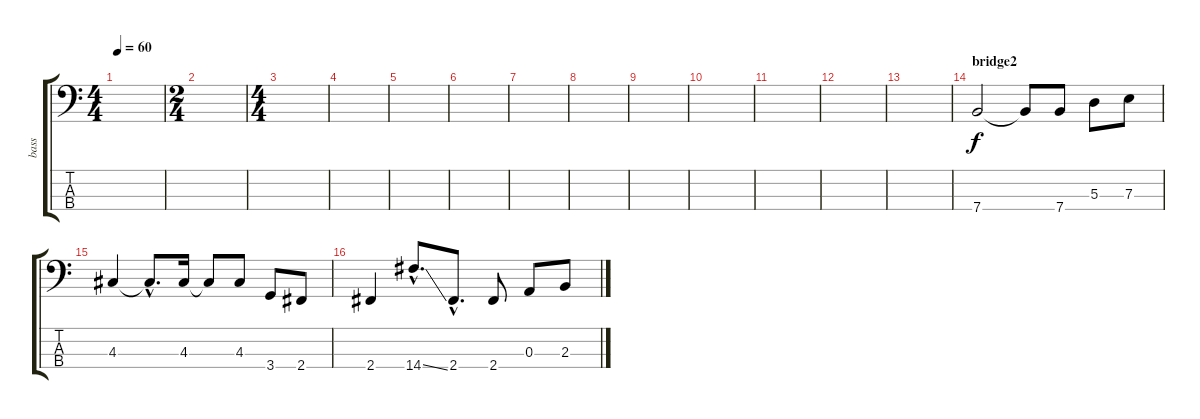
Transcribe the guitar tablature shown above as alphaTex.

\track ("bass" "bass") {instrument electricbassfinger}
\staff {score tabs}
\tuning (G2 D2 A1 E1) {hide}
\ts (4 4)
\tempo 60
\clef f4
\ks c
|
\ts (2 4)
|
\ts (4 4)
|
|
|
|
|
|
|
|
|
|
|
\section ("" "bridge2")
7.4.2 7.4{t}.8 7.4.8 5.3.8 7.3.8 |
4.3.4 4.3{hac t}.8{d} 4.3.16 4.3{t}.8 4.3.8 3.4.8 2.4.8 |
2.4.4 14.4{ss hac}.8{d} 2.4{hac}.8{d} 2.4.8 0.3.8 2.3.8
